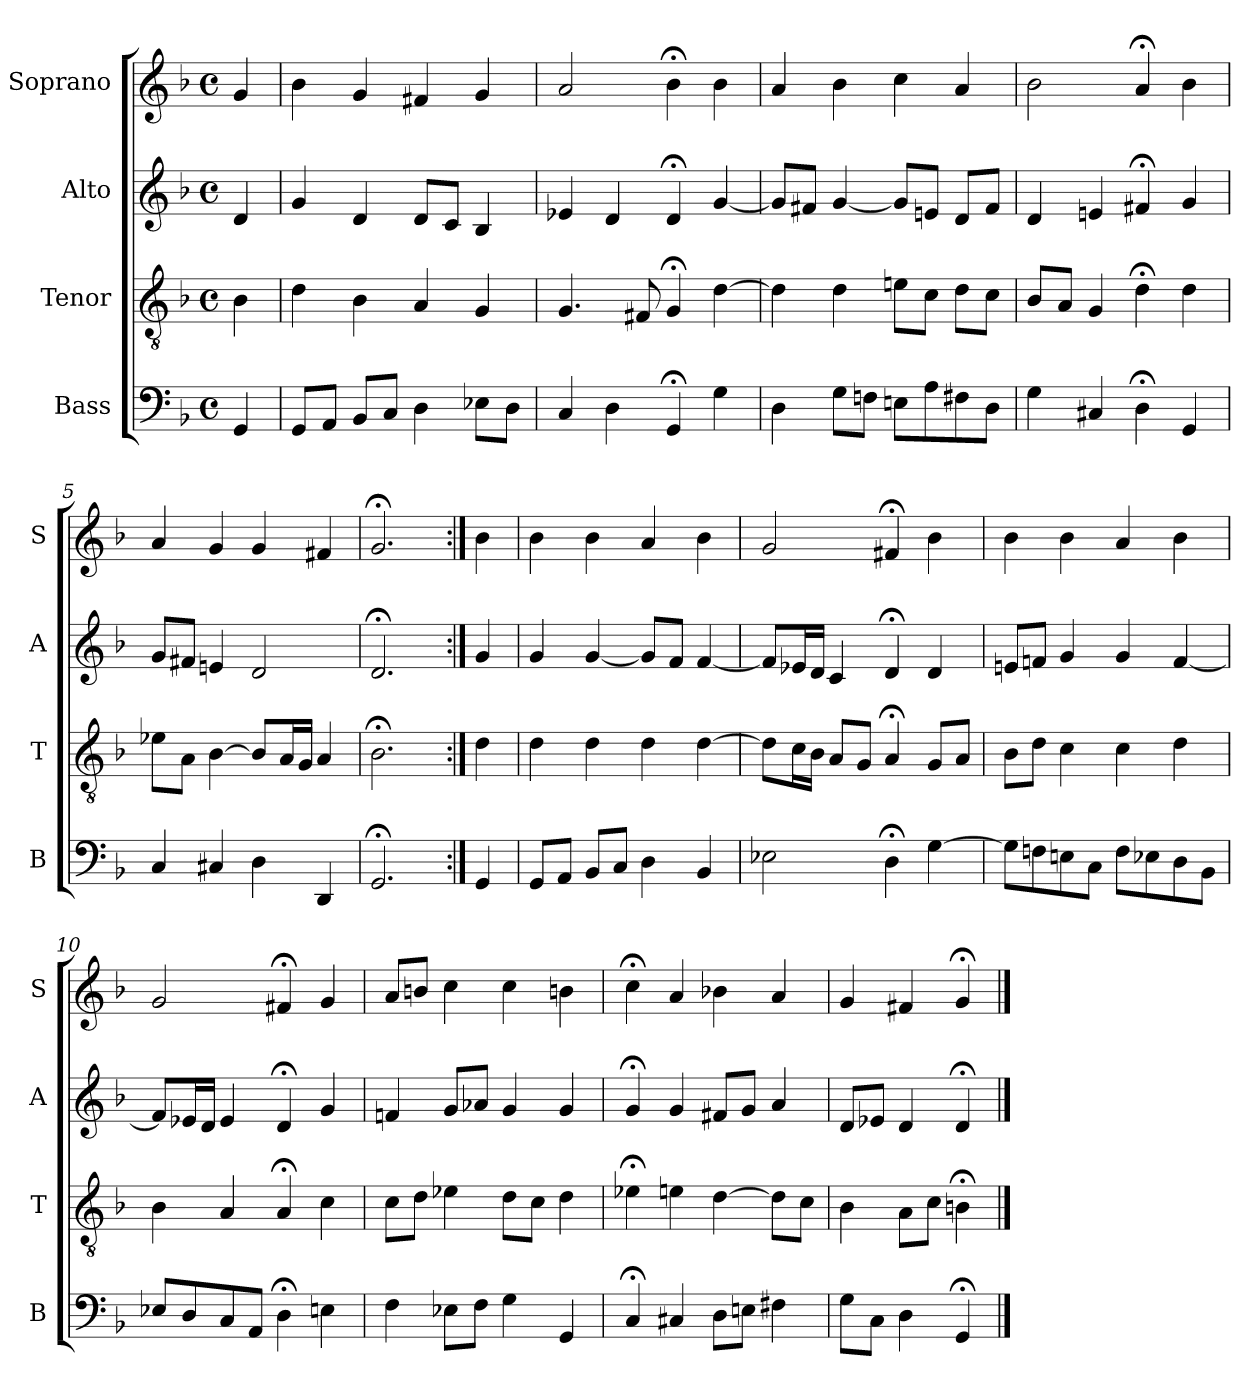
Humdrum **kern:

**kern	**kern	**kern	**kern
*part4	*part3	*part2	*part1
*staff4	*staff3	*staff2	*staff1
*I"Bass	*I"Tenor	*I"Alto	*I"Soprano
*I'B	*I'T	*I'A	*I'S
*clefF4	*clefGv2	*clefG2	*clefG2
*k[b-]	*k[b-]	*k[b-]	*k[b-]
*G:dor	*G:dor	*G:dor	*G:dor
*M4/4	*M4/4	*M4/4	*M4/4
*met(c)	*met(c)	*met(c)	*met(c)
*MM100	*MM100	*MM100	*MM100
=	=	=	=
4GG	4B-	4d	4g
=1	=1	=1	=1
8GGL	4d	4g	4b-
8AAJ	.	.	.
8BB-L	4B-	4d	4g
8CJ	.	.	.
4D	4A	8dL	4f#X
.	.	8cJ	.
8E-XL	4G	4B-	4g
8DJ	.	.	.
=2	=2	=2	=2
4C	4.G	4e-X	2a
4D	.	4d	.
.	8F#X	.	.
4GG;<	4G;<	4d;<	4b-;<
4G	[4d	[4g	4b-
=3	=3	=3	=3
4D	4d]	8gL]	4a
.	.	8f#XJ	.
8GL	4d	[4g	4b-
8FnJ	.	.	.
8EnL	8enL	8gL]	4cc
8A	8cJ	8enJ	.
8F#X	8dL	8dL	4a
8DJ	8cJ	8f#J	.
=4	=4	=4	=4
4G	8B-L	4d	2b-
.	8AJ	.	.
4C#X	4G	4en	.
4D;<	4d;<	4f#X;<	4a;<
4GG	4d	4g	4b-
=5	=5	=5	=5
4C	8e-XL	8gL	4a
.	8AJ	8f#XJ	.
4C#X	[4B-	4en	4g
4D	8B-L]	2d	4g
.	16AL	.	.
.	16GJJ	.	.
4DD	4A	.	4f#X
=6	=6	=6	=6
2.GG;<	2.B-;<	2.d;<	2.g;<
=:|!	=:|!	=:|!	=:|!
4GG	4d	4g	4b-
=7	=7	=7	=7
8GGL	4d	4g	4b-
8AAJ	.	.	.
8BB-L	4d	[4g	4b-
8CJ	.	.	.
4D	4d	8gL]	4a
.	.	8fJ	.
4BB-	[4d	[4f	4b-
=8	=8	=8	=8
2E-X	8dL]	8fL]	2g
.	16cL	16e-XL	.
.	16B-JJ	16dJJ	.
.	8AL	4c	.
.	8GJ	.	.
4D;<	4A;<	4d;<	4f#X;<
[4G	8GL	4d	4b-
.	8AJ	.	.
=9	=9	=9	=9
8GL]	8B-L	8enL	4b-
8Fn	8dJ	8fnJ	.
8En	4c	4g	4b-
8CJ	.	.	.
8FL	4c	4g	4a
8E-X	.	.	.
8D	4d	[4f	4b-
8BB-J	.	.	.
=10	=10	=10	=10
8E-XL	4B-	8fL]	2g
8D	.	16e-XL	.
.	.	16dJJ	.
8C	4A	4e-	.
8AAJ	.	.	.
4D;<	4A;<	4d;<	4f#X;<
4En	4c	4g	4g
=11	=11	=11	=11
4F	8cL	4fn	8aL
.	8dJ	.	8bnJ
8E-XL	4e-X	8gL	4cc
8FJ	.	8a-XJ	.
4G	8dL	4g	4cc
.	8cJ	.	.
4GG	4d	4g	4bn
=12	=12	=12	=12
4C;<	4e-X;<	4g;<	4cc;<
4C#X	4en	4g	4a
8DiL	[4di	8f#XiL	4b-Xi
8EnJ	.	8gJ	.
4F#X	8dL]	4a	4a
.	8cJ	.	.
=13	=13	=13	=13
8GL	4B-	8dL	4g
8CJ	.	8e-XJ	.
4D	8AL	4d	4f#X
.	8cJ	.	.
4GG;<	4Bn;<	4d;<	4g;<
==	==	==	==
*-	*-	*-	*-
